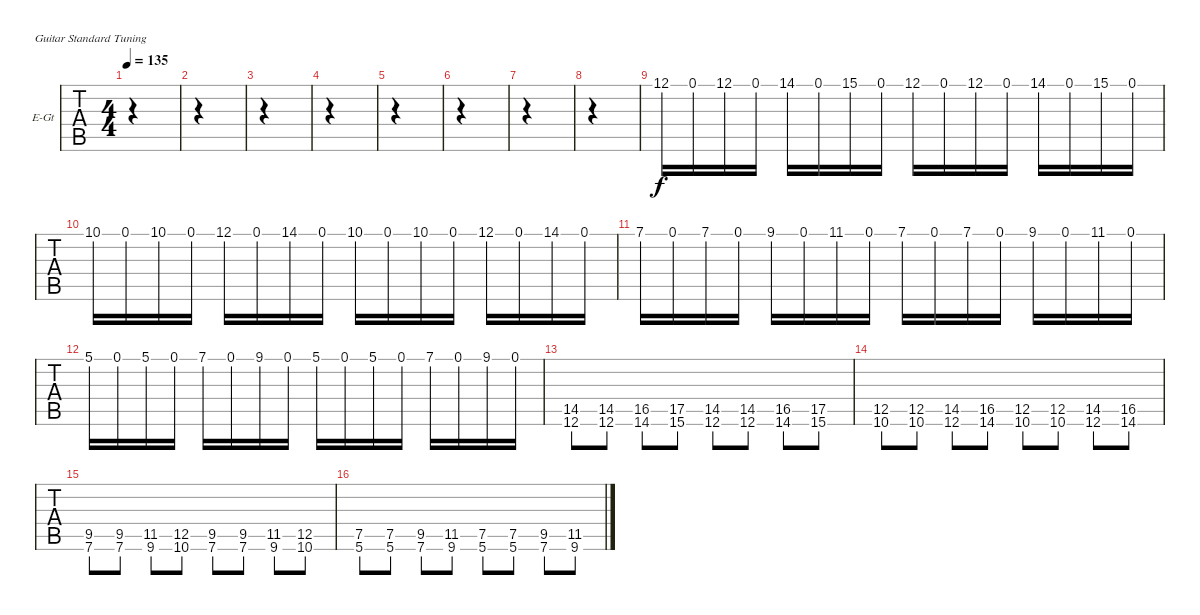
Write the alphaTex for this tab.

\defaultSystemsLayout 4
\bracketExtendMode groupsimilarinstruments
\firstSystemTrackNameOrientation horizontal
\otherSystemsTrackNameOrientation horizontal
\track ("Electric Guitar 2" "E-Gt") {instrument distortionguitar}
\staff {tabs}
\tuning (E4 B3 G3 D3 A2 E2)
\ts (4 4)
\tempo 135
\clef g2
\ks c
|
|
|
|
|
|
|
|
12.1.16 0.1.16 12.1.16 0.1.16 14.1.16 0.1.16 15.1.16 0.1.16 12.1.16 0.1.16 12.1.16 0.1.16 14.1.16 0.1.16 15.1.16 0.1.16 |
10.1.16 0.1.16 10.1.16 0.1.16 12.1.16 0.1.16 14.1.16 0.1.16 10.1.16 0.1.16 10.1.16 0.1.16 12.1.16 0.1.16 14.1.16 0.1.16 |
7.1.16 0.1.16 7.1.16 0.1.16 9.1.16 0.1.16 11.1.16 0.1.16 7.1.16 0.1.16 7.1.16 0.1.16 9.1.16 0.1.16 11.1.16 0.1.16 |
5.1.16 0.1.16 5.1.16 0.1.16 7.1.16 0.1.16 9.1.16 0.1.16 5.1.16 0.1.16 5.1.16 0.1.16 7.1.16 0.1.16 9.1.16 0.1.16 |
(12.6 14.5).8 (12.6 14.5).8 (14.6 16.5).8 (15.6 17.5).8 (12.6 14.5).8 (12.6 14.5).8 (14.6 16.5).8 (15.6 17.5).8 |
(10.6 12.5).8 (10.6 12.5).8 (12.6 14.5).8 (14.6 16.5).8 (10.6 12.5).8 (10.6 12.5).8 (12.6 14.5).8 (14.6 16.5).8 |
(7.6 9.5).8 (7.6 9.5).8 (9.6 11.5).8 (10.6 12.5).8 (7.6 9.5).8 (7.6 9.5).8 (9.6 11.5).8 (10.6 12.5).8 |
(5.6 7.5).8 (5.6 7.5).8 (7.6 9.5).8 (9.6 11.5).8 (5.6 7.5).8 (5.6 7.5).8 (7.6 9.5).8 (9.6 11.5).8
